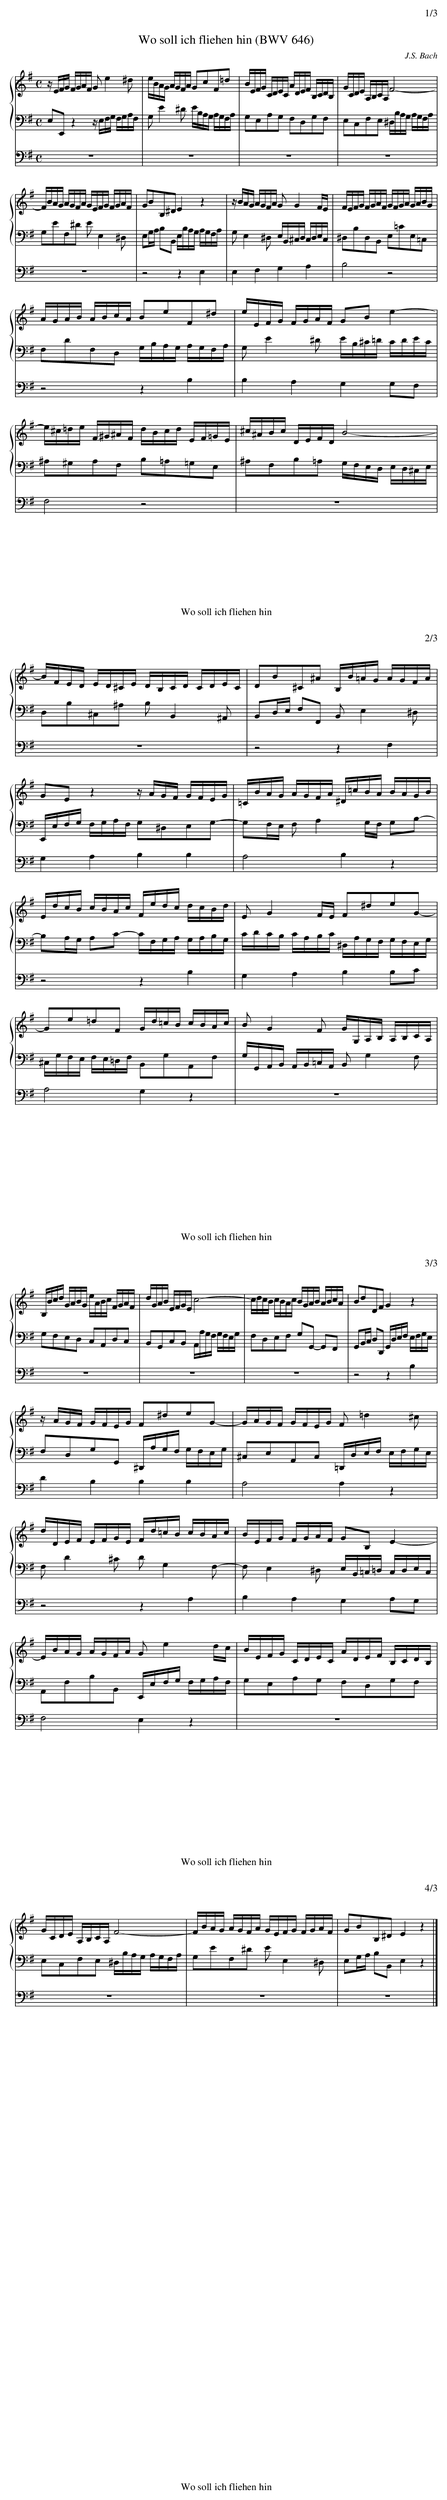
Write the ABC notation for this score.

X:1
T:Wo soll ich fliehen hin (BWV 646)
C:J.S. Bach
M:C
L:1/8
%%staves {1 2} 3
%%header "		$P/3"
%%footer Wo soll ich fliehen hin
Q:1/4=72
K:Em
V:1
z/E/F/G/ F/G/A/F/ Ge2^d|e/B/A/G/ A/G/F/A/ GcF=d|B/E/F/G/ C/D/E/C/ A/D/E/F/ B,/C/D/B,/|\
G/C/D/E/ A,/B,/C/A,/ F4-|
V:2
E,E,, z2 z/E,/F,/G,/ F,/G,/A,/F,/|G,E2^D E/B,/A,/G,/ A,/G,/F,/A,/|G,E,A,G, F,D,G,F,|\
E,C,F,E, ^D,/B,/A,/G,/ A,/G,/F,/A,/|
V:3
z8|z8|z8|z8|
V:1
F/B/A/G/ A/G/F/A/ G/E/F/G/ F/G/A/F/|GBB,^D E2z2|z/B/A/G/ A/G/F/A/ GG2F/E/|F/E/F/G/ F/G/A/F/ G/F/G/A/ G/A/B/G/|
V:2
G,EF,^D EE,2^D,|E,G,/A,/ B,B,, E,/B,/A,/G,/ A,/G,/F,/A,/|G,E,2^D, E,/B,,/^C,/D,/ C,/D,/E,/C,/|\
^D,B,D,B,, E,=CE,=C,|
V:3
z8|z4z2E,2|E,2F,2G,2A,2|B,4z4|
V:1
A/G/A/B/ A/B/c/A/ BeF^d|e/E/F/G/ F/G/A/F/ GBe2-|e/^c/=d/e/ F/^G/^A/F/ d/B/c/d/ E/F/=G/E/|\
^c/^A/B/c/ D/E/F/D/ B4-|
V:2
F,DF,D, G,/B,/A,/G,/ A,/G,/F,/A,/|G,E2^D E/B,/^C/=D/ C/D/E/C/|^A,^G,A,F, B,=A,=G,E,|\
^A,F,B,=A, G,/F,/E,/D,/ E,/D,/^C,/E,/|
V:3
z4z2B,2|B,2A,2G,2G,F,|F,4z4|z8|
V:1
B/F/E/D/ E/D/^C/E/ D/B,/C/D/ C/D/E/C/|DB^C^A B,/B/=A/G/ A/G/F/A/|GEz2z/A/G/F/ G/F/E/G/|\
=C/B/A/G/ A/G/F/A/ ^D/=c/B/A/ B/A/G/B/|
V:2
D,B,^C,^A, B,B,,2^A,,|B,,D,/E,/ F,F,, B,,E,2^D,|E,,/E,/F,/G,/ F,/G,/A,/F,/ G,^D,E,G,-|\
G,F,/E,/ F,A,2G,/F,/ G,B,-|
V:3
z8|z4z2F,2|G,2A,2B,2B,2|A,4B,2z2|
V:1
E/d/c/B/ c/B/A/c/ F/e/d/c/ d/c/B/d/|EG2F/E/ F^deG-|Ge=dF G/d/=c/B/ c/B/A/c/|BG2F G/G,/A,/B,/ A,/B,/C/A,/|
V:2
B,A,/G,/ A,C- C/F,/G,/A,/ G,/A,/B,/G,/|C/D/C/B,/ C/A,/B,/C/ ^D,/A,/G,/F,/ G,/F,/E,/G,/|\
^C,/G,/F,/E,/ F,/E,/=D,/F,/ B,,G,A,,F,|G,/G,,/A,,/B,,/ A,,/B,,/=C,/A,,/ B,,G,2F,|
V:3
z4z2B,2|G,2A,2B,2B,C|A,4G,2z2|z8|
V:1
B,/B/c/d/ G/A/B/G/ e/A/B/c/ F/G/A/F/|d/G/A/B/ E/F/G/E/ c4-|c/d/c/B/ c/B/A/c/ B/G/A/B/ A/B/c/A/|\
BdDF G2z2|
V:2
G,F,E,D, C,A,,D,C,|B,,G,,C,B,, A,,/A,/G,/F,/ G,/F,/E,/G,/|F,D,E,F, G,G,,- G,,F,,|G,,B,,/C,/ D,D,, G,,/D,/E,/F,/ E,/F,/G,/E,/|
V:3
z8|z8|z8|z4z2B,2|
V:1
z/A/G/F/ G/F/E/G/ F^deG-|G/A/G/F/ G/F/E/G/ F=d2^c|d/D/E/F/ E/F/G/E/ F/d/=c/B/ c/B/A/c/|\
B/E/F/G/ F/G/A/F/ GB, E2-|
V:2
F,D,G,G,, ^D,,/A,/G,/F,/ G,/F,/E,/G,/|^C,E,A,,C, =D,,/D,/E,/F,/ E,/F,/G,/E,/|F,D2^C DG,2F,-|\
F,E,2^D, E,/B,,/=C,/=D,/ C,/D,/E,/C,/|
V:3
D2B,2B,2B,2|A,4A,2z2|z4z2A,2|B,2A,2G,2A,G,|
V:1
E/B/A/G/ A/G/F/A/ Ge2d/c/|B/E/F/G/ C/D/E/C/ A/D/E/F/ B,/C/D/B,/|G/C/D/E/ A,/B,/C/A,/ F4-|\
F/B/A/G/ A/G/F/A/ G/E/F/G/ F/G/A/F/|\
Q:1/4=60
GBB,^D E2z2|]
V:2
A,,F,B,B,, E,,/E,/F,/G,/ F,/G,/A,/F,/|G,E,A,G, F,D,G,F,|E,C,F,E, ^D,/B,/A,/G,/ A,/G,/F,/A,/|\
G,EF,^D EE,2^D,|E,G,/A,/ B,B,, E,2z2|]
V:3
F,4E,2z2|z8|z8|z8|z8|]
